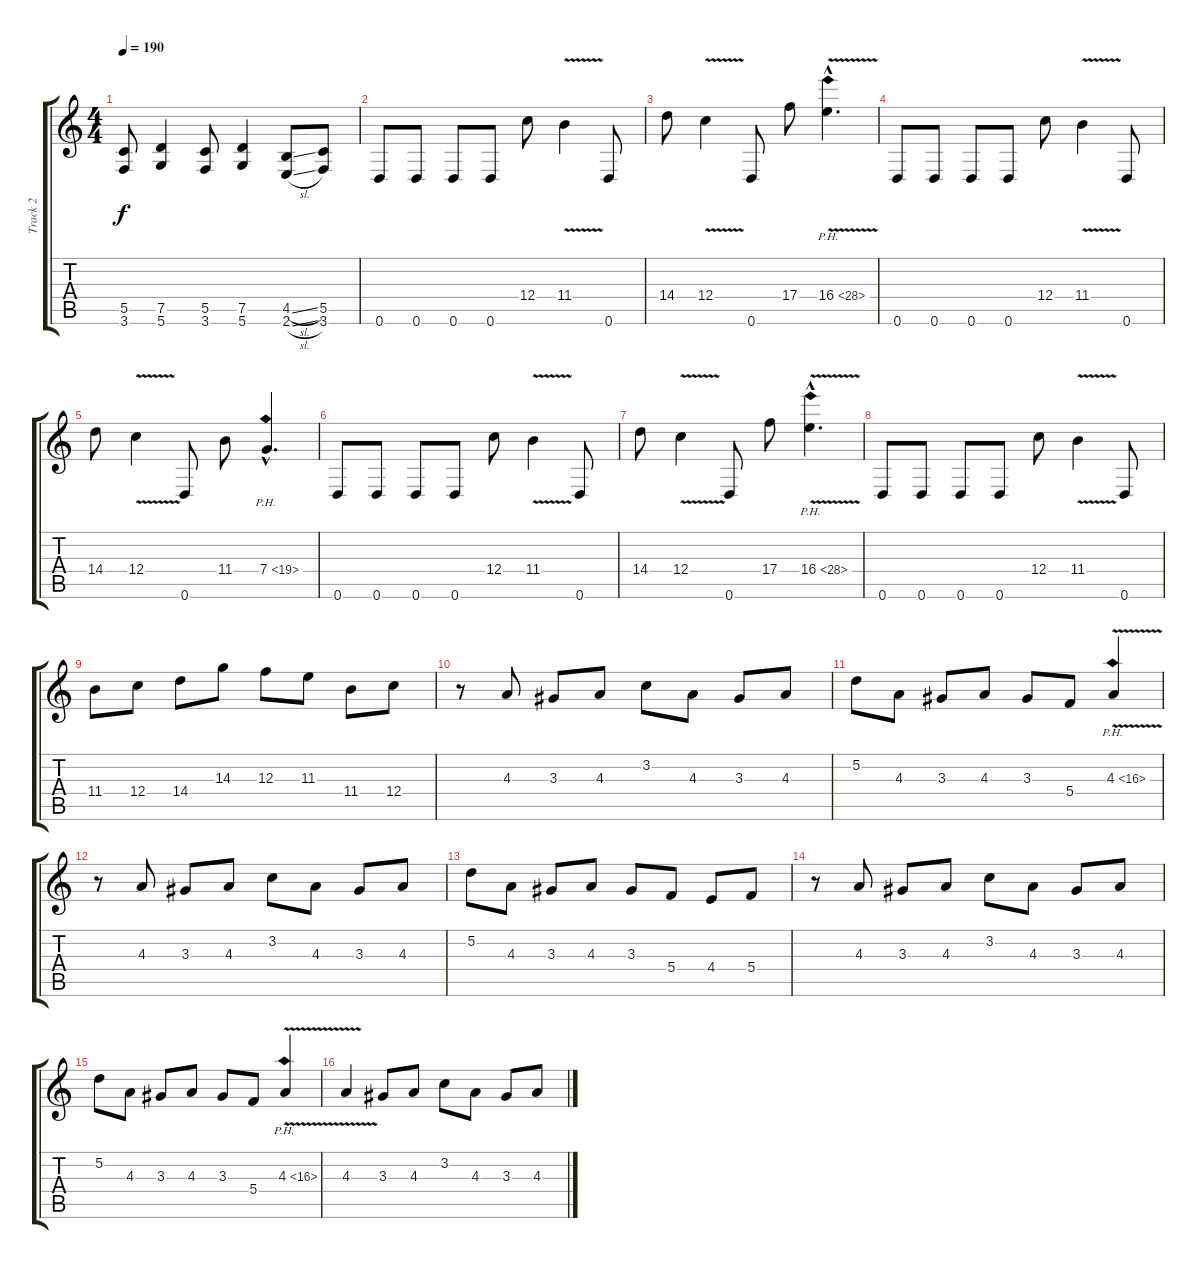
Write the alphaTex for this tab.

\track ("Track 2" "Track 2") {instrument distortionguitar}
\staff {score tabs}
\tuning (D4 A3 F3 C3 G2 D2) {hide}
\ts (4 4)
\tempo 190
\clef g2
\ks c
(5.5 3.6).8{dy f} (7.5 5.6).4 (5.5 3.6).8 (7.5 5.6).4 (4.5{sl} 2.6{sl}).8 (5.5 3.6).8 |
0.6.8 0.6.8 0.6.8 0.6.8 12.4.8 11.4{v}.4 0.6.8 |
14.4.8 12.4{v}.4 0.6.8 17.4.8 16.4{ph 12 v hac}.4{d} |
0.6.8 0.6.8 0.6.8 0.6.8 12.4.8 11.4{v}.4 0.6.8 |
14.4.8 12.4{v}.4 0.6.8 11.4.8 7.4{ph 12 hac}.4{d} |
0.6.8 0.6.8 0.6.8 0.6.8 12.4.8 11.4{v}.4 0.6.8 |
14.4.8 12.4{v}.4 0.6.8 17.4.8 16.4{ph 12 v hac}.4{d} |
0.6.8 0.6.8 0.6.8 0.6.8 12.4.8 11.4{v}.4 0.6.8 |
11.4.8 12.4.8 14.4.8 14.3.8 12.3.8 11.3.8 11.4.8 12.4.8 |
r.8 4.3.8 3.3.8 4.3.8 3.2.8 4.3.8 3.3.8 4.3.8 |
5.2.8 4.3.8 3.3.8 4.3.8 3.3.8 5.4.8 4.3{ph 12 v}.4 |
r.8 4.3.8 3.3.8 4.3.8 3.2.8 4.3.8 3.3.8 4.3.8 |
5.2.8 4.3.8 3.3.8 4.3.8 3.3.8 5.4.8 4.4.8 5.4.8 |
r.8 4.3.8 3.3.8 4.3.8 3.2.8 4.3.8 3.3.8 4.3.8 |
5.2.8 4.3.8 3.3.8 4.3.8 3.3.8 5.4.8 4.3{ph 12 v}.4 |
4.3{v}.4 3.3.8 4.3.8 3.2.8 4.3.8 3.3.8 4.3.8
